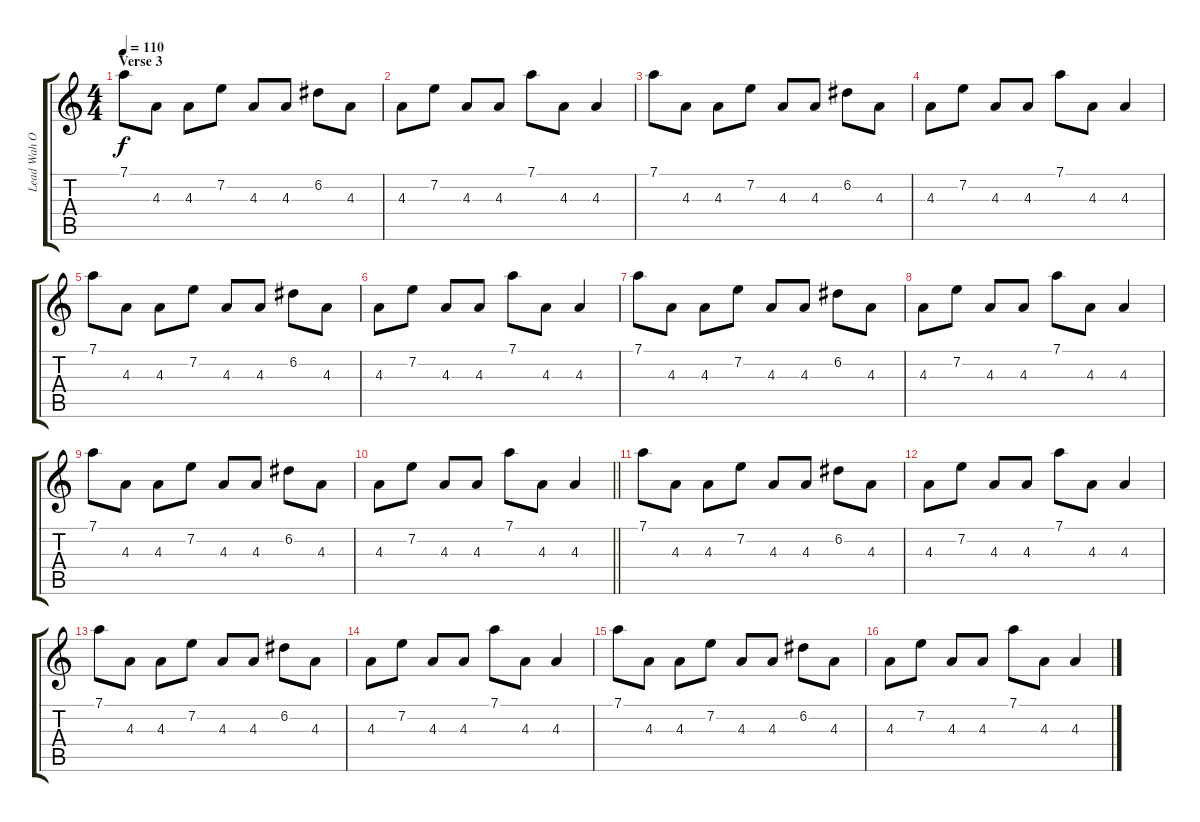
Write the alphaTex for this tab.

\track ("Lead Wah Only" "Lead Wah O") {instrument overdrivenguitar}
\staff {score tabs}
\tuning (D4 A3 F3 C3 G2 D2) {hide}
\ts (4 4)
\section ("" "Verse 3")
\tempo 110
\clef g2
\ks c
7.1.8{dy f} 4.3.8 4.3.8 7.2.8 4.3.8 4.3.8 6.2.8 4.3.8 |
4.3.8 7.2.8 4.3.8 4.3.8 7.1.8 4.3.8 4.3.4 |
7.1.8 4.3.8 4.3.8 7.2.8 4.3.8 4.3.8 6.2.8 4.3.8 |
4.3.8 7.2.8 4.3.8 4.3.8 7.1.8 4.3.8 4.3.4 |
7.1.8 4.3.8 4.3.8 7.2.8 4.3.8 4.3.8 6.2.8 4.3.8 |
4.3.8 7.2.8 4.3.8 4.3.8 7.1.8 4.3.8 4.3.4 |
7.1.8 4.3.8 4.3.8 7.2.8 4.3.8 4.3.8 6.2.8 4.3.8 |
4.3.8 7.2.8 4.3.8 4.3.8 7.1.8 4.3.8 4.3.4 |
7.1.8 4.3.8 4.3.8 7.2.8 4.3.8 4.3.8 6.2.8 4.3.8 |
\barLineRight lightlight
4.3.8 7.2.8 4.3.8 4.3.8 7.1.8 4.3.8 4.3.4 |
7.1.8 4.3.8 4.3.8 7.2.8 4.3.8 4.3.8 6.2.8 4.3.8 |
4.3.8 7.2.8 4.3.8 4.3.8 7.1.8 4.3.8 4.3.4 |
7.1.8 4.3.8 4.3.8 7.2.8 4.3.8 4.3.8 6.2.8 4.3.8 |
4.3.8 7.2.8 4.3.8 4.3.8 7.1.8 4.3.8 4.3.4 |
7.1.8 4.3.8 4.3.8 7.2.8 4.3.8 4.3.8 6.2.8 4.3.8 |
4.3.8 7.2.8 4.3.8 4.3.8 7.1.8 4.3.8 4.3.4
